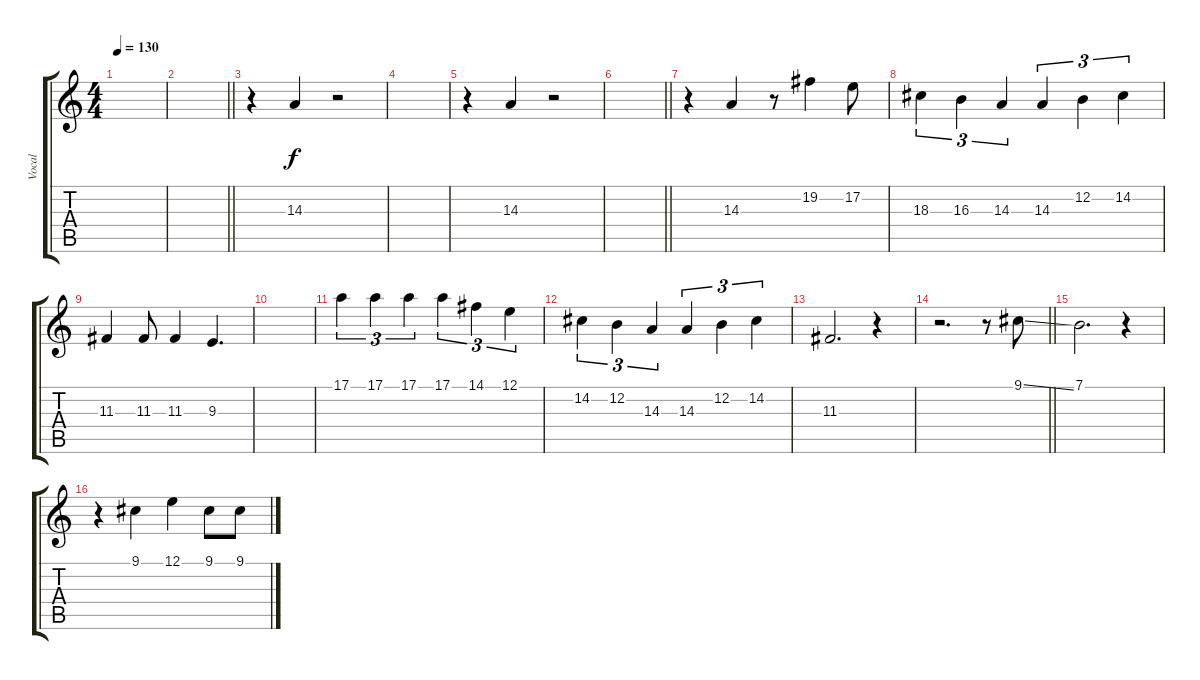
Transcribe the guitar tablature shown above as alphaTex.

\track ("Vocal" "Vocal") {instrument flute}
\staff {score tabs}
\tuning (E4 B3 G3 D3 A2 E2) {hide}
\ts (4 4)
\tempo 130
\clef g2
\ks c
|
\barLineRight lightlight
|
r.4 14.3.4 r.2 |
|
r.4 14.3.4 r.2 |
\barLineRight lightlight
|
r.4 14.3.4 r.8 19.2.4 17.2.8 |
18.3.4{tu (3 2)} 16.3.4{tu (3 2)} 14.3.4{tu (3 2)} 14.3.4{tu (3 2)} 12.2.4{tu (3 2)} 14.2.4{tu (3 2)} |
11.3.4 11.3.8 11.3.4 9.3.4{d} |
|
17.1.4{tu (3 2)} 17.1.4{tu (3 2)} 17.1.4{tu (3 2)} 17.1.4{tu (3 2)} 14.1.4{tu (3 2)} 12.1.4{tu (3 2)} |
14.2.4{tu (3 2)} 12.2.4{tu (3 2)} 14.3.4{tu (3 2)} 14.3.4{tu (3 2)} 12.2.4{tu (3 2)} 14.2.4{tu (3 2)} |
11.3.2{d} r.4 |
\barLineRight lightlight
r.2{d} r.8 9.1{ss}.8 |
7.1.2{d} r.4 |
r.4 9.1.4 12.1.4 9.1.8 9.1.8
